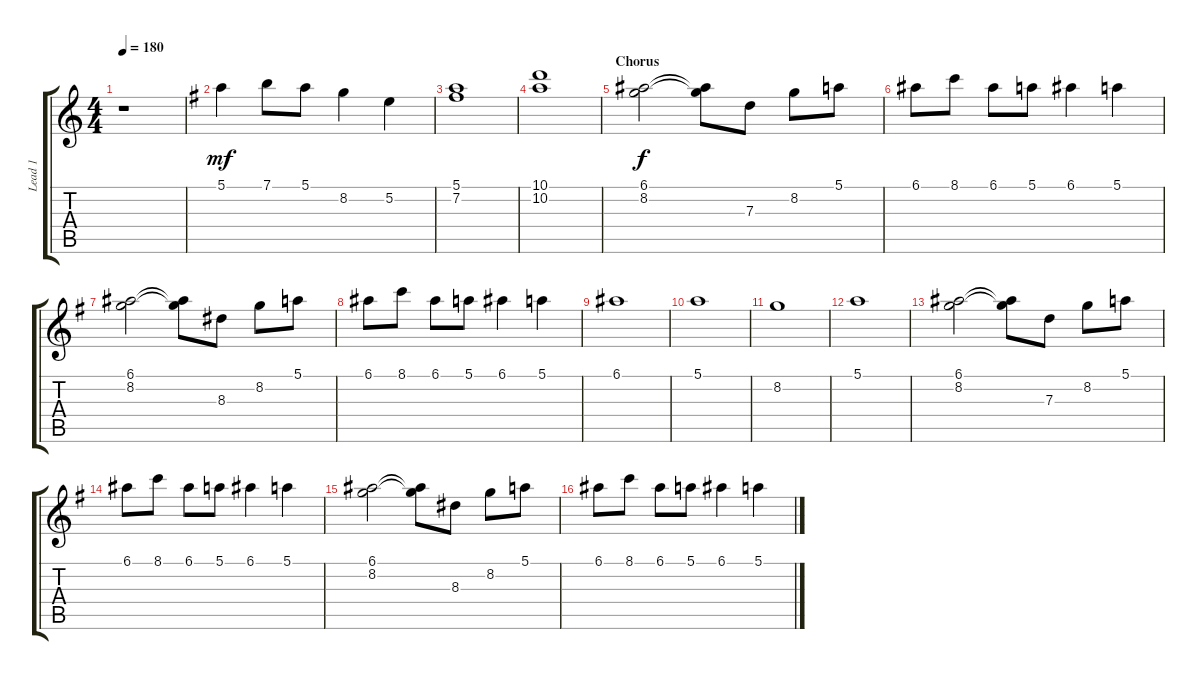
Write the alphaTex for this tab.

\track ("Lead 1" "Lead 1") {instrument overdrivenguitar}
\staff {score tabs}
\tuning (E4 B3 G3 D3 A2 E2) {hide}
\ts (4 4)
\tempo 180
\clef g2
\ks aminor
r.1{dy f} |
\ks eminor
5.1.4{dy mf} 7.1.8 5.1.8 8.2.4 5.2.4 |
(5.1 7.2).1 |
(10.1 10.2).1 |
\section ("" "Chorus")
(6.1 8.2).2{dy f} (6.1{t} 8.2{t}).8 7.3.8 8.2.8 5.1.8 |
6.1.8 8.1.8 6.1.8 5.1.8 6.1.4 5.1.4 |
(6.1 8.2).2 (6.1{t} 8.2{t}).8 8.3.8 8.2.8 5.1.8 |
6.1.8 8.1.8 6.1.8 5.1.8 6.1.4 5.1.4 |
6.1.1 |
5.1.1 |
8.2.1 |
5.1.1 |
\section ("" "")
(6.1 8.2).2{volume 13} (6.1{t} 8.2{t}).8 7.3.8 8.2.8 5.1.8 |
6.1.8 8.1.8 6.1.8 5.1.8 6.1.4 5.1.4 |
(6.1 8.2).2 (6.1{t} 8.2{t}).8 8.3.8 8.2.8 5.1.8 |
6.1.8 8.1.8 6.1.8 5.1.8 6.1.4 5.1.4
